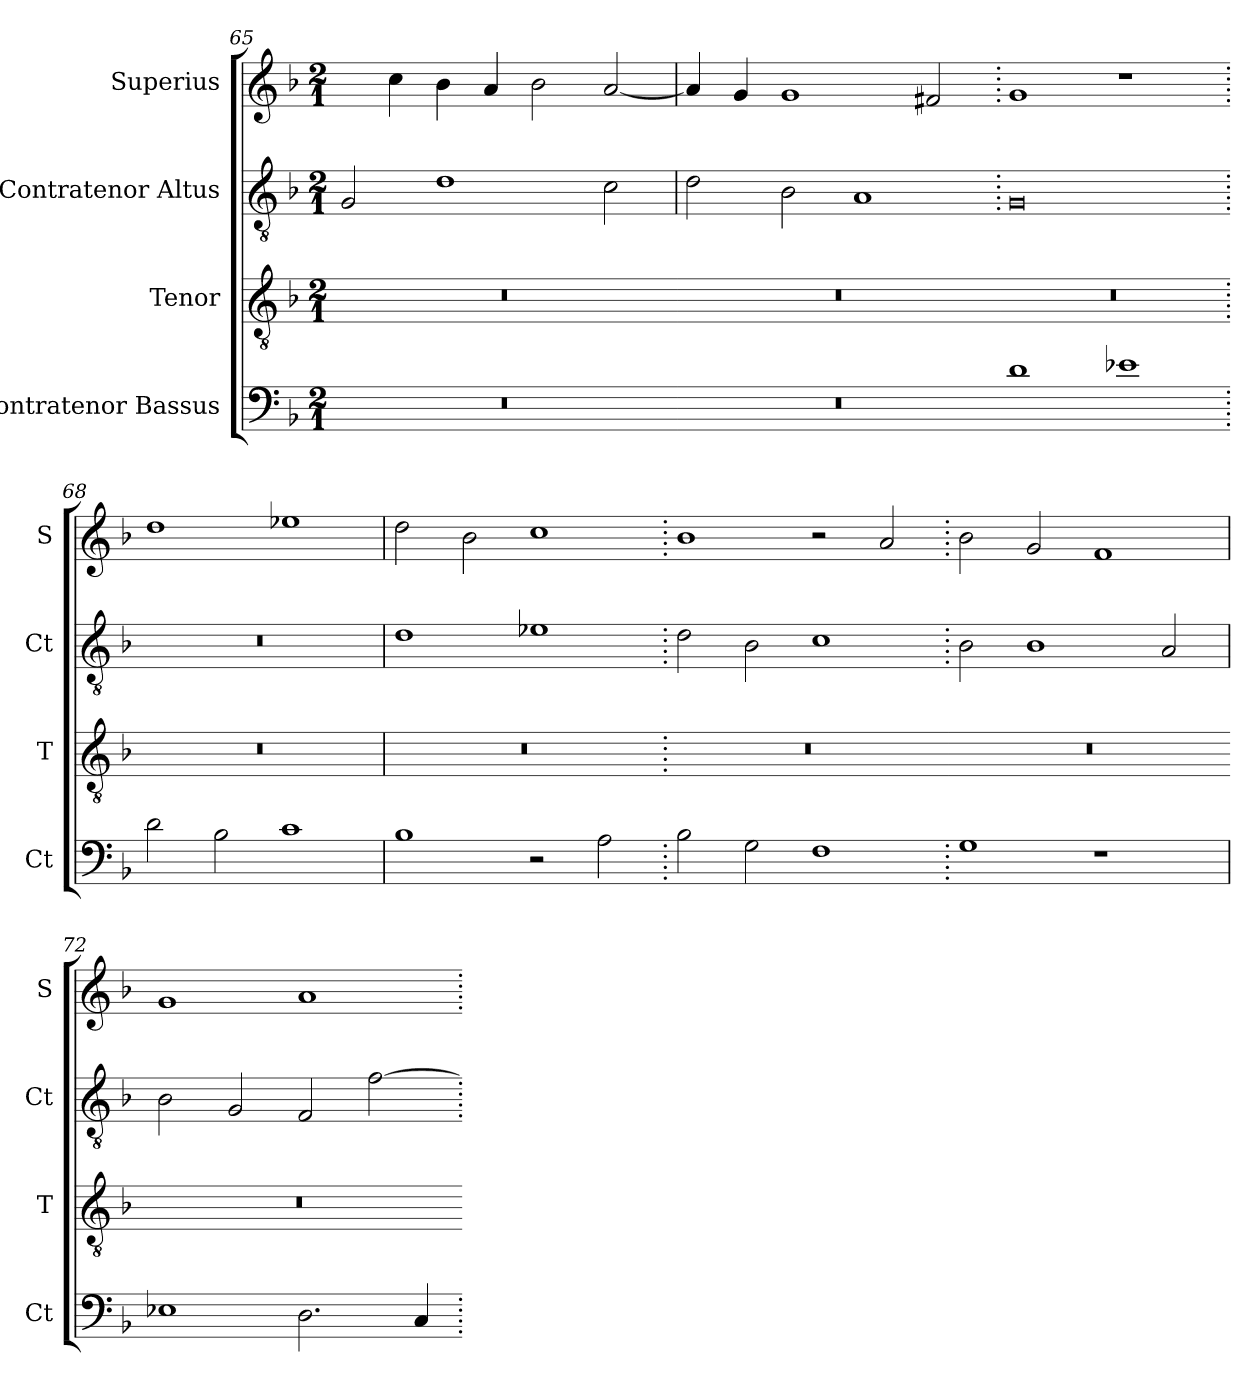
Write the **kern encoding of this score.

**kern	**kern	**kern	**kern
*part4	*part3	*part2	*part1
*staff4	*staff3	*staff2	*staff1
*I"Contratenor Bassus	*I"Tenor	*I"Contratenor Altus	*I"Superius
*I'Ct	*I'T	*I'Ct	*I'S
*clefF4	*clefGv2	*clefGv2	*clefG2
*k[b-]	*k[b-]	*k[b-]	*k[b-]
*M2/1	*M2/1	*M2/1	*M2/1
=65	=65	=65	=65
!	!LO:N:vis=1	!	!
0r	0r	2G	4ddyy]
.	.	.	4cc
.	.	1d	4b-
.	.	.	4a
.	.	.	2b-
.	.	2c	[2a
=66	=66.	=66	=66
!	!LO:N:vis=1	!	!
0r	0r	2d	4a]
.	.	.	4g
.	.	2B-	1g
.	.	1A	.
.	.	.	2f#X
=67.	=67	=67.	=67.
!	!LO:N:vis=1	!	!
1d	0r	0G	1g
1e-X	.	.	1r
=68.	=68.	=68.	=68.
!	!LO:N:vis=1	!	!
2d	0r	0r	1dd
2B-	.	.	.
1c	.	.	1ee-X
=69	=69	=69	=69
!	!LO:N:vis=1	!	!
1B-	0r	1d	2dd
.	.	.	2b-
2r	.	1e-X	1cc
2A	.	.	.
=70.	=70.	=70.	=70.
!	!LO:N:vis=1	!	!
2B-	0r	2d	1b-
2G	.	2B-	.
1F	.	1c	2r
.	.	.	2a
=71.	=71	=71.	=71.
!	!LO:N:vis=1	!	!
1G	0r	2B-	2b-
.	.	1B-	2g
1r	.	.	1f
.	.	2A	.
=72	=72.	=72	=72
!	!LO:N:vis=1	!	!
1E-X	0r	2B-	1g
.	.	2G	.
2.D	.	2F	1a
.	.	[2f	.
4C	.	.	.
=.	=	=.	=.
*-	*-	*-	*-
